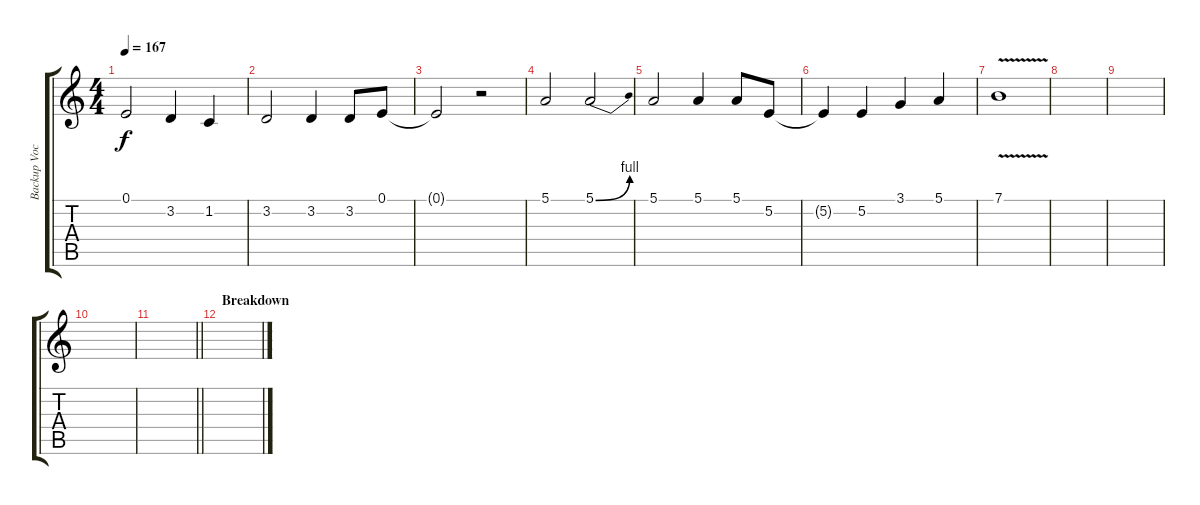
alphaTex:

\track ("Backup Vocals" "Backup Voc") {instrument piccolo}
\staff {score tabs}
\tuning (E4 B3 G3 D3 A2 E2) {hide}
\ts (4 4)
\tempo 167
\clef g2
\ks c
0.1.2{dy f} 3.2.4 1.2.4 |
3.2.2 3.2.4 3.2.8 0.1.8 |
0.1{t}.2 r.2 |
5.1.2 5.1{be (bend 0 0 60 4)}.2 |
5.1.2 5.1.4 5.1.8 5.2.8 |
5.2{t}.4 5.2.4 3.1.4 5.1.4 |
7.1{v}.1 |
|
|
|
\barLineRight lightlight
|
\section ("" "Breakdown")
